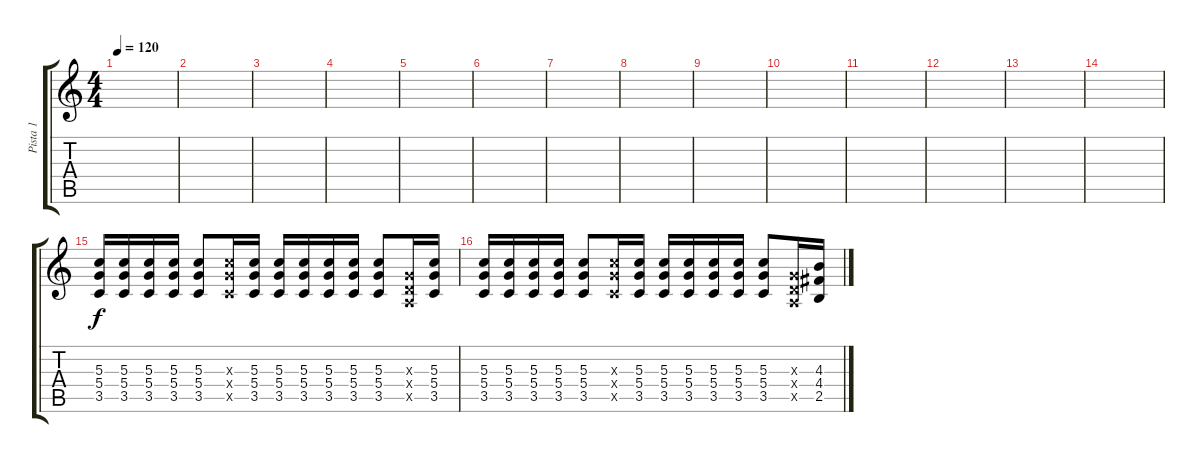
\track ("Pista 1" "Pista 1") {instrument electricguitarjazz}
\staff {score tabs}
\tuning (E4 B3 G3 D3 A2 E2) {hide}
\ts (4 4)
\tempo 120
\clef g2
\ks c
|
|
|
|
|
|
|
|
|
|
|
|
|
|
(5.3 5.4 3.5).16 (5.3 5.4 3.5).16 (5.3 5.4 3.5).16 (5.3 5.4 3.5).16 (5.3 5.4 3.5).8 (5.3{x} 5.4{x} 3.5{x}).16 (5.3 5.4 3.5).16 (5.3 5.4 3.5).16 (5.3 5.4 3.5).16 (5.3 5.4 3.5).16 (5.3 5.4 3.5).16 (5.3 5.4 3.5).8 (0.3{x} 0.4{x} 0.5{x}).16 (5.3 5.4 3.5).16 |
(5.3 5.4 3.5).16 (5.3 5.4 3.5).16 (5.3 5.4 3.5).16 (5.3 5.4 3.5).16 (5.3 5.4 3.5).8 (5.3{x} 5.4{x} 3.5{x}).16 (5.3 5.4 3.5).16 (5.3 5.4 3.5).16 (5.3 5.4 3.5).16 (5.3 5.4 3.5).16 (5.3 5.4 3.5).16 (5.3 5.4 3.5).8 (0.3{x} 0.4{x} 0.5{x}).16 (4.3 4.4 2.5).16
